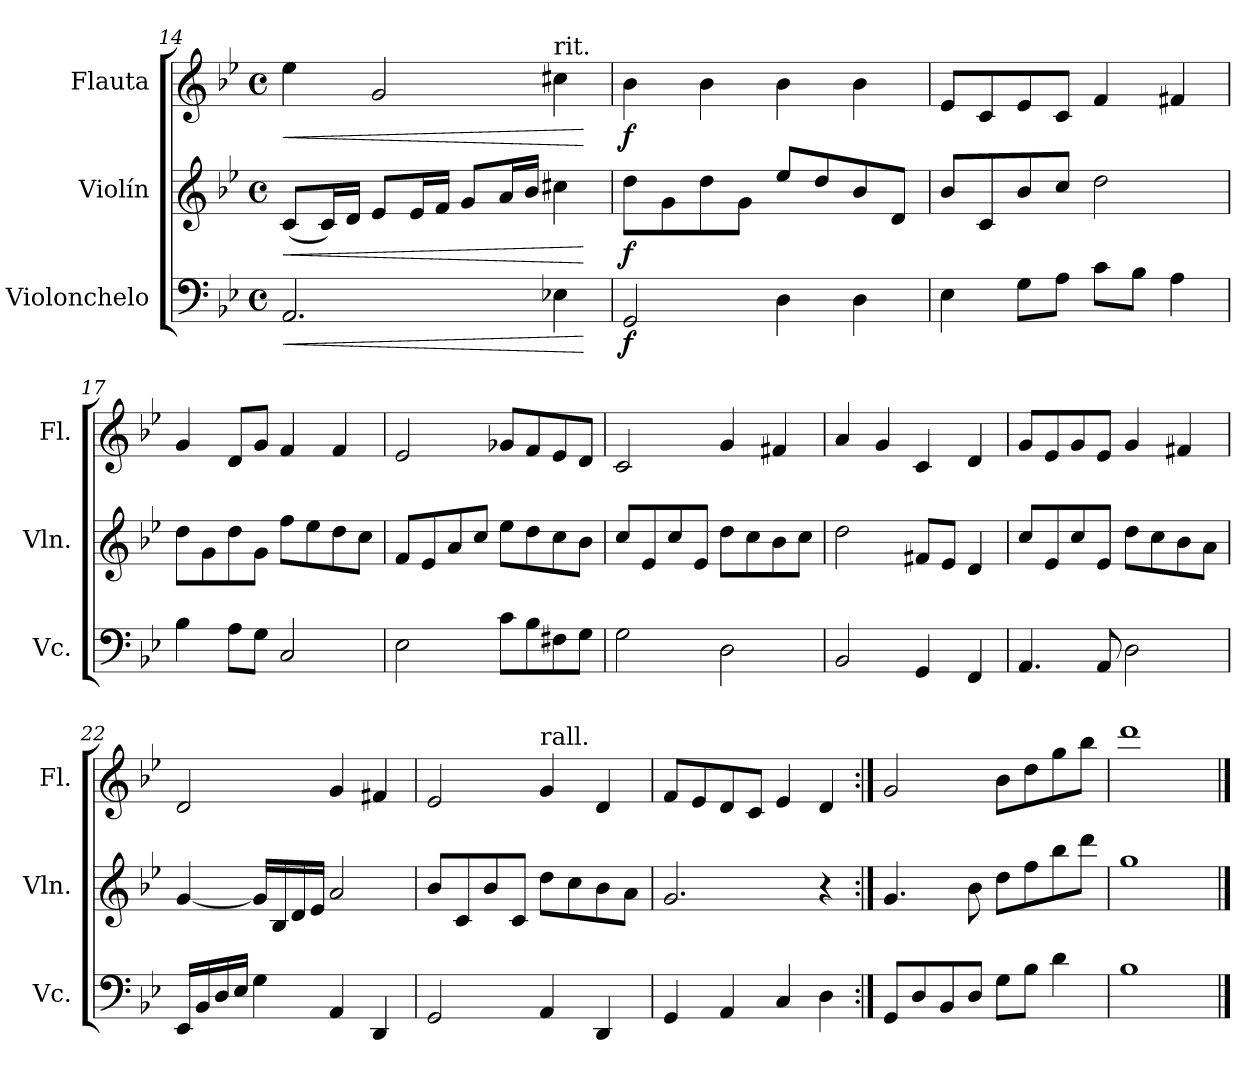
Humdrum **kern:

**kern	**dynam	**kern	**dynam	**kern	**dynam
*part3	*part3	*part2	*part2	*part1	*part1
*staff3	*staff3	*staff2	*staff2	*staff1	*staff1
*I"Violonchelo	*	*I"Violín	*	*I"Flauta	*
*I'Vc.	*	*I'Vln.	*	*I'Fl.	*
!!LO:LB:g=z
*clefF4	*	*clefG2	*	*clefG2	*
*k[b-e-]	*	*k[b-e-]	*	*k[b-e-]	*
*M4/4	*	*M4/4	*	*M4/4	*
*met(c)	*	*met(c)	*	*met(c)	*
=14	=14	=14	=14	=14	=14
!	!LO:HP:b	!	!LO:HP:b	!	!LO:HP:b
2.AA/	<	(8c/L	<	4ee-\	<
.	.	16c/L)	.	.	.
.	.	16d/JJ	.	.	.
.	.	8e-/L	.	2g/	.
.	.	16e-/L	.	.	.
.	.	16f/JJ	.	.	.
.	.	8g/L	.	.	.
.	.	16a/L	.	.	.
.	.	16b-/JJ	.	.	.
!	!	!	!	!LO:TX:a:t=rit.	!
4E-X\	.	4cc#X\	.	4cc#X\	.
.	[	.	[	.	[
=15	=15	=15	=15	=15	=15
*	*	*	*	*MM70	*
!	!LO:DY:b	!	!LO:DY:b	!	!LO:DY:b
2GG/	f	8dd\L	f	4b-\	f
.	.	8g\	.	.	.
.	.	8dd\	.	4b-\	.
.	.	8g\J	.	.	.
4D\	.	8ee-/L	.	4b-\	.
.	.	8dd/	.	.	.
4D\	.	8b-/	.	4b-\	.
.	.	8d/J	.	.	.
=16	=16	=16	=16	=16	=16
4E-\	.	8b-/L	.	8e-/L	.
.	.	8c/	.	8c/	.
8G\L	.	8b-/	.	8e-/	.
8A\J	.	8cc/J	.	8c/J	.
8c\L	.	2dd\	.	4f/	.
8B-\J	.	.	.	.	.
4A\	.	.	.	4f#X/	.
=17	=17	=17	=17	=17	=17
4B-\	.	8dd\L	.	4g/	.
.	.	8g\	.	.	.
8A\L	.	8dd\	.	8d/L	.
8G\J	.	8g\J	.	8g/J	.
2C/	.	8ff\L	.	4f/	.
.	.	8ee-\	.	.	.
.	.	8dd\	.	4f/	.
.	.	8cc\J	.	.	.
!!LO:PB:g=z
=18	=18	=18	=18	=18	=18
2E-\	.	8f/L	.	2e-/	.
.	.	8e-/	.	.	.
.	.	8a/	.	.	.
.	.	8cc/J	.	.	.
8c\L	.	8ee-\L	.	8g-X/L	.
8B-\	.	8dd\	.	8f/	.
8F#X\	.	8cc\	.	8e-/	.
8G\J	.	8b-\J	.	8d/J	.
=19	=19	=19	=19	=19	=19
2G\	.	8cc/L	.	2c/	.
.	.	8e-/	.	.	.
.	.	8cc/	.	.	.
.	.	8e-/J	.	.	.
2D\	.	8dd\L	.	4g/	.
.	.	8cc\	.	.	.
.	.	8b-\	.	4f#X/	.
.	.	8cc\J	.	.	.
=20	=20	=20	=20	=20	=20
2BB-/	.	2dd\	.	4a/	.
.	.	.	.	4g/	.
4GG/	.	8f#X/L	.	4c/	.
.	.	8e-/J	.	.	.
4FF/	.	4d/	.	4d/	.
=21	=21	=21	=21	=21	=21
4.AA/	.	8cc/L	.	8g/L	.
.	.	8e-/	.	8e-/	.
.	.	8cc/	.	8g/	.
8AA/	.	8e-/J	.	8e-/J	.
2D\	.	8dd\L	.	4g/	.
.	.	8cc\	.	.	.
.	.	8b-\	.	4f#X/	.
.	.	8a\J	.	.	.
!!LO:LB:g=z
=22	=22	=22	=22	=22	=22
16EE-/LL	.	[4g/	.	2d/	.
16BB-/	.	.	.	.	.
16D/	.	.	.	.	.
16E-/JJ	.	.	.	.	.
4G\	.	16g/LL]	.	.	.
.	.	16B-/	.	.	.
.	.	16d/	.	.	.
.	.	16e-/JJ	.	.	.
4AA/	.	2a/	.	4g/	.
4DD/	.	.	.	4f#X/	.
=23	=23	=23	=23	=23	=23
2GG/	.	8b-/L	.	2e-/	.
.	.	8c/	.	.	.
.	.	8b-/	.	.	.
.	.	8c/J	.	.	.
!	!	!	!	!LO:TX:a:t=rall.	!
4AA/	.	8dd\L	.	4g/	.
.	.	8cc\	.	.	.
4DD/	.	8b-\	.	4d/	.
.	.	8a\J	.	.	.
=24	=24	=24	=24	=24	=24
4GG/	.	2.g/	.	8f/L	.
.	.	.	.	8e-/	.
4AA/	.	.	.	8d/	.
.	.	.	.	8c/J	.
4C/	.	.	.	4e-/	.
4D\	.	4r	.	4d/	.
=25:|!	=25:|!	=25:|!	=25:|!	=25:|!	=25:|!
8GG/L	.	4.g/	.	2g/	.
8D/	.	.	.	.	.
8BB-/	.	.	.	.	.
8D/J	.	8b-\	.	.	.
8G\L	.	8dd\L	.	8b-\L	.
8B-\J	.	8ff\	.	8dd\	.
4d\	.	8bb-\	.	8gg\	.
.	.	8ddd\J	.	8bb-\J	.
=26	=26	=26	=26	=26	=26
1B-	.	1gg	.	1ddd	.
==	==	==	==	==	==
*-	*-	*-	*-	*-	*-
